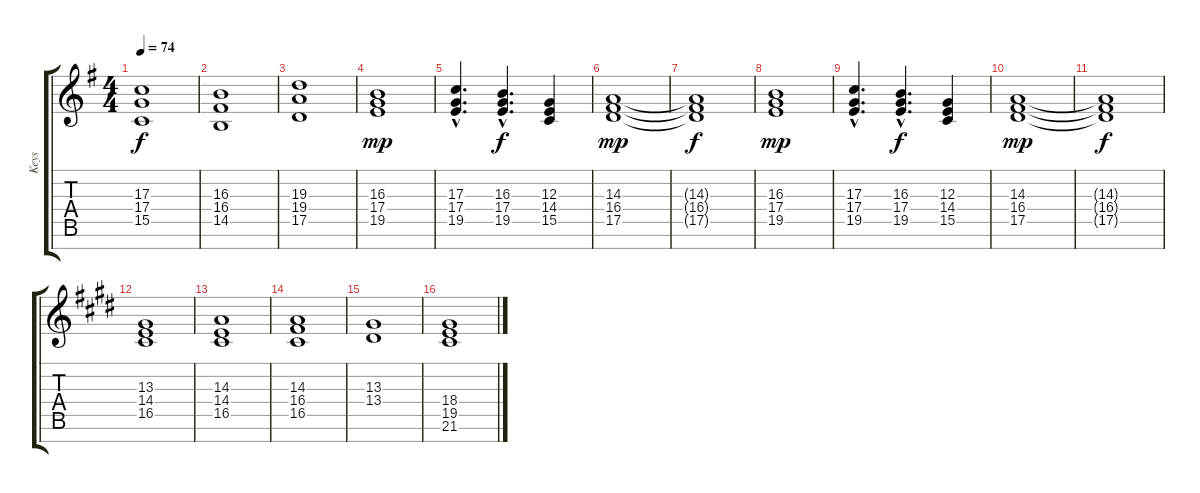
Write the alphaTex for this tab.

\track ("Keys" "Keys") {instrument synthstrings2}
\staff {score tabs}
\tuning (E4 B3 G3 D3 A2 E2 B1) {hide}
\ts (4 4)
\tempo 74
\clef g2
\ks g
(17.3 17.4 15.5).1{dy f} |
(16.3 16.4 14.5).1 |
(19.3 19.4 17.5).1 |
(16.3 17.4 19.5).1{dy mp} |
(17.3{hac} 17.4{hac} 19.5{hac}).4{d} (16.3{hac} 17.4{hac} 19.5{hac}).4{d dy f} (12.3 14.4 15.5).4 |
(14.3 16.4 17.5).1{dy mp} |
(14.3{t} 16.4{t} 17.5{t}).1{dy f} |
(16.3 17.4 19.5).1{dy mp} |
(17.3{hac} 17.4{hac} 19.5{hac}).4{d} (16.3{hac} 17.4{hac} 19.5{hac}).4{d dy f} (12.3 14.4 15.5).4 |
(14.3 16.4 17.5).1{dy mp} |
(14.3{t} 16.4{t} 17.5{t}).1{dy f} |
\ks e
(13.3 14.4 16.5).1 |
(14.3 14.4 16.5).1 |
(14.3 16.4 16.5).1 |
(13.3 13.4).1 |
(18.4 19.5 21.6).1
